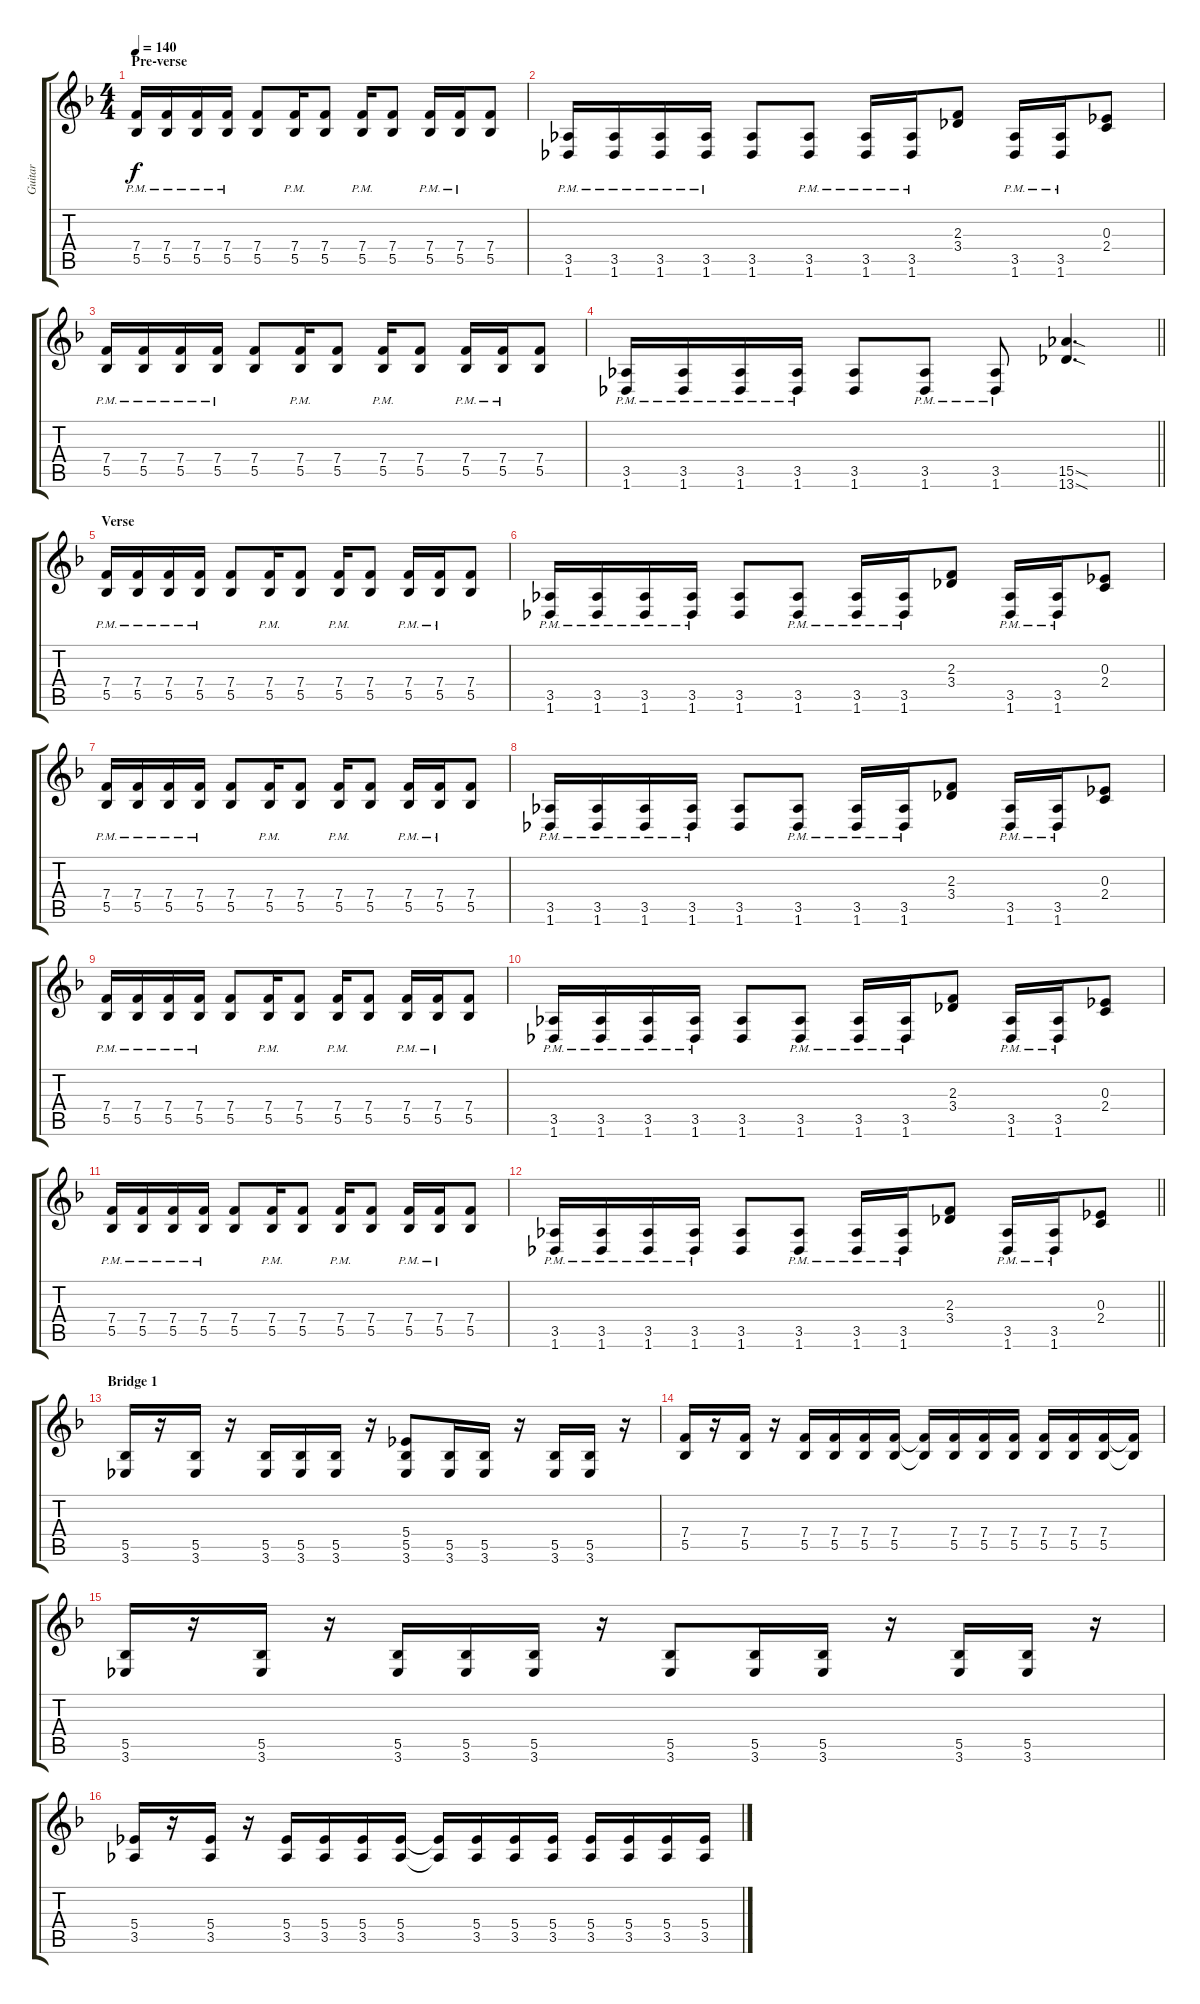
\track ("Guitar" "Guitar") {instrument distortionguitar}
\staff {score tabs}
\tuning (C4 G3 Eb3 Bb2 F2 C2) {hide}
\ts (4 4)
\section ("" "Pre-verse")
\tempo 140
\clef g2
\ks dminor
(7.4{pm} 5.5{pm}).16{dy f} (7.4{pm} 5.5{pm}).16 (7.4{pm} 5.5{pm}).16 (7.4{pm} 5.5{pm}).16 (7.4 5.5).8 (7.4{pm} 5.5{pm}).16 (7.4 5.5).8 (7.4{pm} 5.5{pm}).16 (7.4 5.5).8 (7.4{pm} 5.5{pm}).16 (7.4{pm} 5.5{pm}).16 (7.4 5.5).8 |
(3.5{pm} 1.6{pm}).16 (3.5{pm} 1.6{pm}).16 (3.5{pm} 1.6{pm}).16 (3.5{pm} 1.6{pm}).16 (3.5 1.6).8 (3.5{pm} 1.6{pm}).8 (3.5{pm} 1.6{pm}).16 (3.5{pm} 1.6{pm}).16 (2.3 3.4).8 (3.5{pm} 1.6{pm}).16 (3.5{pm} 1.6{pm}).16 (0.3 2.4).8 |
(7.4{pm} 5.5{pm}).16 (7.4{pm} 5.5{pm}).16 (7.4{pm} 5.5{pm}).16 (7.4{pm} 5.5{pm}).16 (7.4 5.5).8 (7.4{pm} 5.5{pm}).16 (7.4 5.5).8 (7.4{pm} 5.5{pm}).16 (7.4 5.5).8 (7.4{pm} 5.5{pm}).16 (7.4{pm} 5.5{pm}).16 (7.4 5.5).8 |
\barLineRight lightlight
(3.5{pm} 1.6{pm}).16 (3.5{pm} 1.6{pm}).16 (3.5{pm} 1.6{pm}).16 (3.5{pm} 1.6{pm}).16 (3.5 1.6).8 (3.5{pm} 1.6{pm}).8 (3.5{pm} 1.6{pm}).8 (15.5{sod} 13.6{sod}).4{d} |
\section ("" "Verse")
(7.4{pm} 5.5{pm}).16 (7.4{pm} 5.5{pm}).16 (7.4{pm} 5.5{pm}).16 (7.4{pm} 5.5{pm}).16 (7.4 5.5).8 (7.4{pm} 5.5{pm}).16 (7.4 5.5).8 (7.4{pm} 5.5{pm}).16 (7.4 5.5).8 (7.4{pm} 5.5{pm}).16 (7.4{pm} 5.5{pm}).16 (7.4 5.5).8 |
(3.5{pm} 1.6{pm}).16 (3.5{pm} 1.6{pm}).16 (3.5{pm} 1.6{pm}).16 (3.5{pm} 1.6{pm}).16 (3.5 1.6).8 (3.5{pm} 1.6{pm}).8 (3.5{pm} 1.6{pm}).16 (3.5{pm} 1.6{pm}).16 (2.3 3.4).8 (3.5{pm} 1.6{pm}).16 (3.5{pm} 1.6{pm}).16 (0.3 2.4).8 |
(7.4{pm} 5.5{pm}).16 (7.4{pm} 5.5{pm}).16 (7.4{pm} 5.5{pm}).16 (7.4{pm} 5.5{pm}).16 (7.4 5.5).8 (7.4{pm} 5.5{pm}).16 (7.4 5.5).8 (7.4{pm} 5.5{pm}).16 (7.4 5.5).8 (7.4{pm} 5.5{pm}).16 (7.4{pm} 5.5{pm}).16 (7.4 5.5).8 |
(3.5{pm} 1.6{pm}).16 (3.5{pm} 1.6{pm}).16 (3.5{pm} 1.6{pm}).16 (3.5{pm} 1.6{pm}).16 (3.5 1.6).8 (3.5{pm} 1.6{pm}).8 (3.5{pm} 1.6{pm}).16 (3.5{pm} 1.6{pm}).16 (2.3 3.4).8 (3.5{pm} 1.6{pm}).16 (3.5{pm} 1.6{pm}).16 (0.3 2.4).8 |
(7.4{pm} 5.5{pm}).16 (7.4{pm} 5.5{pm}).16 (7.4{pm} 5.5{pm}).16 (7.4{pm} 5.5{pm}).16 (7.4 5.5).8 (7.4{pm} 5.5{pm}).16 (7.4 5.5).8 (7.4{pm} 5.5{pm}).16 (7.4 5.5).8 (7.4{pm} 5.5{pm}).16 (7.4{pm} 5.5{pm}).16 (7.4 5.5).8 |
(3.5{pm} 1.6{pm}).16 (3.5{pm} 1.6{pm}).16 (3.5{pm} 1.6{pm}).16 (3.5{pm} 1.6{pm}).16 (3.5 1.6).8 (3.5{pm} 1.6{pm}).8 (3.5{pm} 1.6{pm}).16 (3.5{pm} 1.6{pm}).16 (2.3 3.4).8 (3.5{pm} 1.6{pm}).16 (3.5{pm} 1.6{pm}).16 (0.3 2.4).8 |
(7.4{pm} 5.5{pm}).16 (7.4{pm} 5.5{pm}).16 (7.4{pm} 5.5{pm}).16 (7.4{pm} 5.5{pm}).16 (7.4 5.5).8 (7.4{pm} 5.5{pm}).16 (7.4 5.5).8 (7.4{pm} 5.5{pm}).16 (7.4 5.5).8 (7.4{pm} 5.5{pm}).16 (7.4{pm} 5.5{pm}).16 (7.4 5.5).8 |
\barLineRight lightlight
(3.5{pm} 1.6{pm}).16 (3.5{pm} 1.6{pm}).16 (3.5{pm} 1.6{pm}).16 (3.5{pm} 1.6{pm}).16 (3.5 1.6).8 (3.5{pm} 1.6{pm}).8 (3.5{pm} 1.6{pm}).16 (3.5{pm} 1.6{pm}).16 (2.3 3.4).8 (3.5{pm} 1.6{pm}).16 (3.5{pm} 1.6{pm}).16 (0.3 2.4).8 |
\section ("" "Bridge 1")
(5.5 3.6).16 r.16 (5.5 3.6).16 r.16 (5.5 3.6).16 (5.5 3.6).16 (5.5 3.6).16 r.16 (5.4 5.5 3.6).8 (5.5 3.6).16 (5.5 3.6).16 r.16 (5.5 3.6).16 (5.5 3.6).16 r.16 |
(7.4 5.5).16 r.16 (7.4 5.5).16 r.16 (7.4 5.5).16 (7.4 5.5).16 (7.4 5.5).16 (7.4 5.5).16 (7.4{t} 5.5{t}).16 (7.4 5.5).16 (7.4 5.5).16 (7.4 5.5).16 (7.4 5.5).16 (7.4 5.5).16 (7.4 5.5).16 (7.4{t} 5.5{t}).16 |
(5.5 3.6).16 r.16 (5.5 3.6).16 r.16 (5.5 3.6).16 (5.5 3.6).16 (5.5 3.6).16 r.16 (5.5 3.6).8 (5.5 3.6).16 (5.5 3.6).16 r.16 (5.5 3.6).16 (5.5 3.6).16 r.16 |
(5.4 3.5).16 r.16 (5.4 3.5).16 r.16 (5.4 3.5).16 (5.4 3.5).16 (5.4 3.5).16 (5.4 3.5).16 (5.4{t} 3.5{t}).16 (5.4 3.5).16 (5.4 3.5).16 (5.4 3.5).16 (5.4 3.5).16 (5.4 3.5).16 (5.4 3.5).16 (5.4 3.5).16
